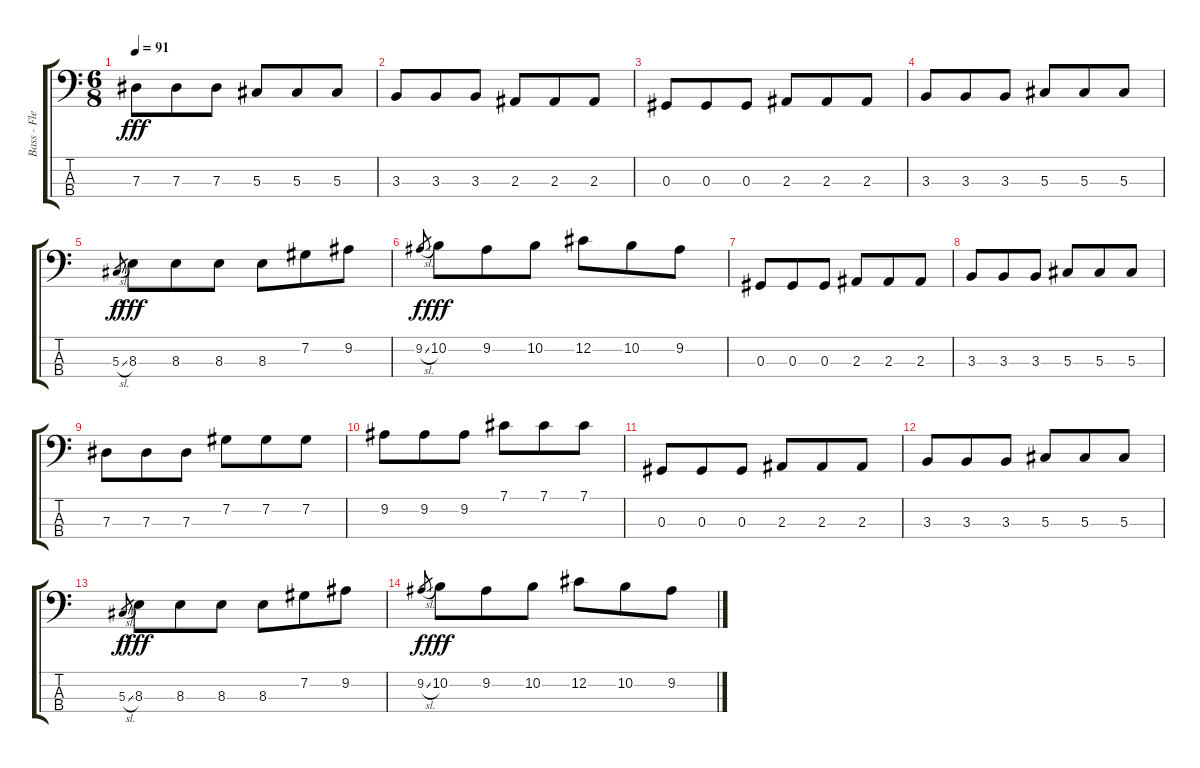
\track ("Bass - Flea" "Bass - Fle") {instrument electricbassfinger}
\staff {score tabs}
\tuning (Gb2 Db2 Ab1 Eb1) {hide}
\ts (6 8)
\tempo 91
\clef f4
\ks c
7.3.8{dy fff} 7.3.8 7.3.8 5.3.8 5.3.8 5.3.8 |
3.3.8 3.3.8 3.3.8 2.3.8 2.3.8 2.3.8 |
0.3.8 0.3.8 0.3.8 2.3.8 2.3.8 2.3.8 |
3.3.8 3.3.8 3.3.8 5.3.8 5.3.8 5.3.8 |
5.3{sl}.8{gr dy f} 8.3.8{dy fff} 8.3.8 8.3.8 8.3.8 7.2.8 9.2.8 |
9.2{sl}.8{gr dy f} 10.2.8{dy fff} 9.2.8 10.2.8 12.2.8 10.2.8 9.2.8 |
0.3.8{volume 10} 0.3.8 0.3.8 2.3.8 2.3.8 2.3.8 |
3.3.8 3.3.8 3.3.8 5.3.8 5.3.8 5.3.8 |
7.3.8 7.3.8 7.3.8 7.2.8 7.2.8{volume 6} 7.2.8 |
9.2.8 9.2.8 9.2.8 7.1.8 7.1.8 7.1.8 |
0.3.8 0.3.8 0.3.8 2.3.8 2.3.8 2.3.8 |
3.3.8 3.3.8 3.3.8{volume 0} 5.3.8 5.3.8 5.3.8 |
5.3{sl}.8{gr dy f} 8.3.8{dy fff} 8.3.8 8.3.8 8.3.8 7.2.8 9.2.8 |
9.2{sl}.8{gr dy f} 10.2.8{dy fff} 9.2.8 10.2.8 12.2.8 10.2.8 9.2.8
